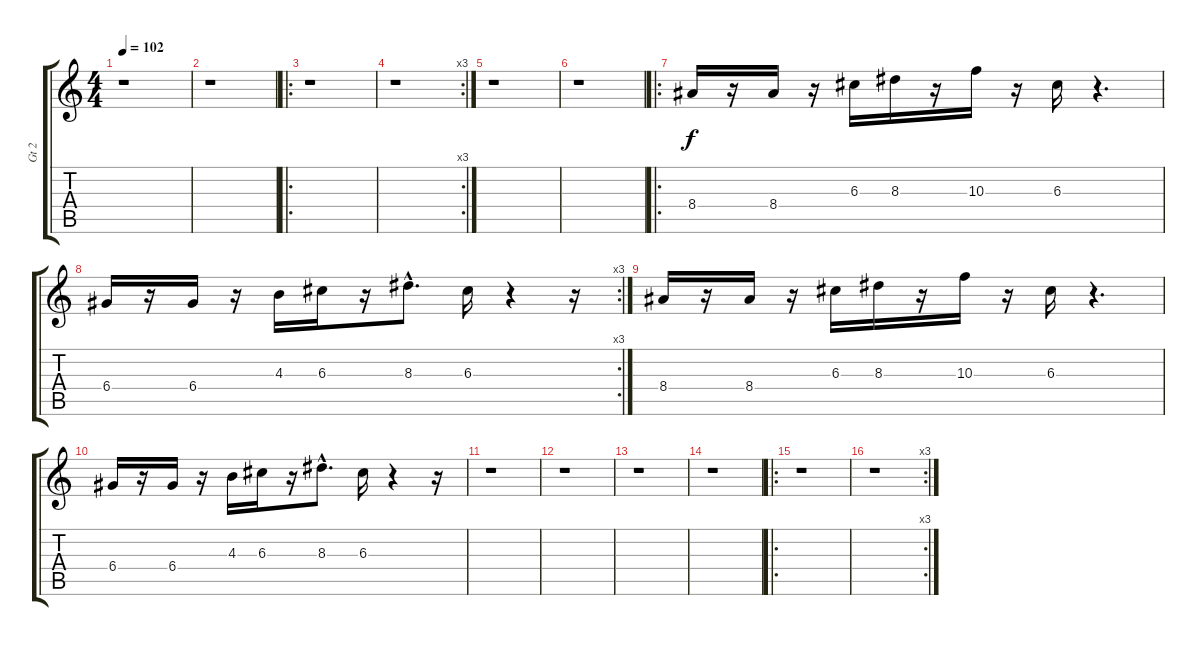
\track ("Gt 2" "Gt 2") {instrument distortionguitar}
\staff {score tabs}
\tuning (E4 B3 G3 D3 A2 E2) {hide}
\ts (4 4)
\tempo 102
\clef g2
\ks c
r.1{dy f} |
r.1 |
\ro
r.1 |
\rc 3
r.1 |
r.1 |
r.1 |
\ro
8.4.16 r.16 8.4.16 r.16 6.3.16 8.3.16 r.16 10.3.16 r.16 6.3.16 r.4{d} |
\rc 3
6.4.16 r.16 6.4.16 r.16 4.3.16 6.3.16 r.16 8.3{hac}.8{d} 6.3.16 r.4 r.16 |
8.4.16 r.16 8.4.16 r.16 6.3.16 8.3.16 r.16 10.3.16 r.16 6.3.16 r.4{d} |
6.4.16 r.16 6.4.16 r.16 4.3.16 6.3.16 r.16 8.3{hac}.8{d} 6.3.16 r.4 r.16 |
r.1 |
r.1 |
r.1 |
r.1 |
\ro
r.1 |
\rc 3
r.1
